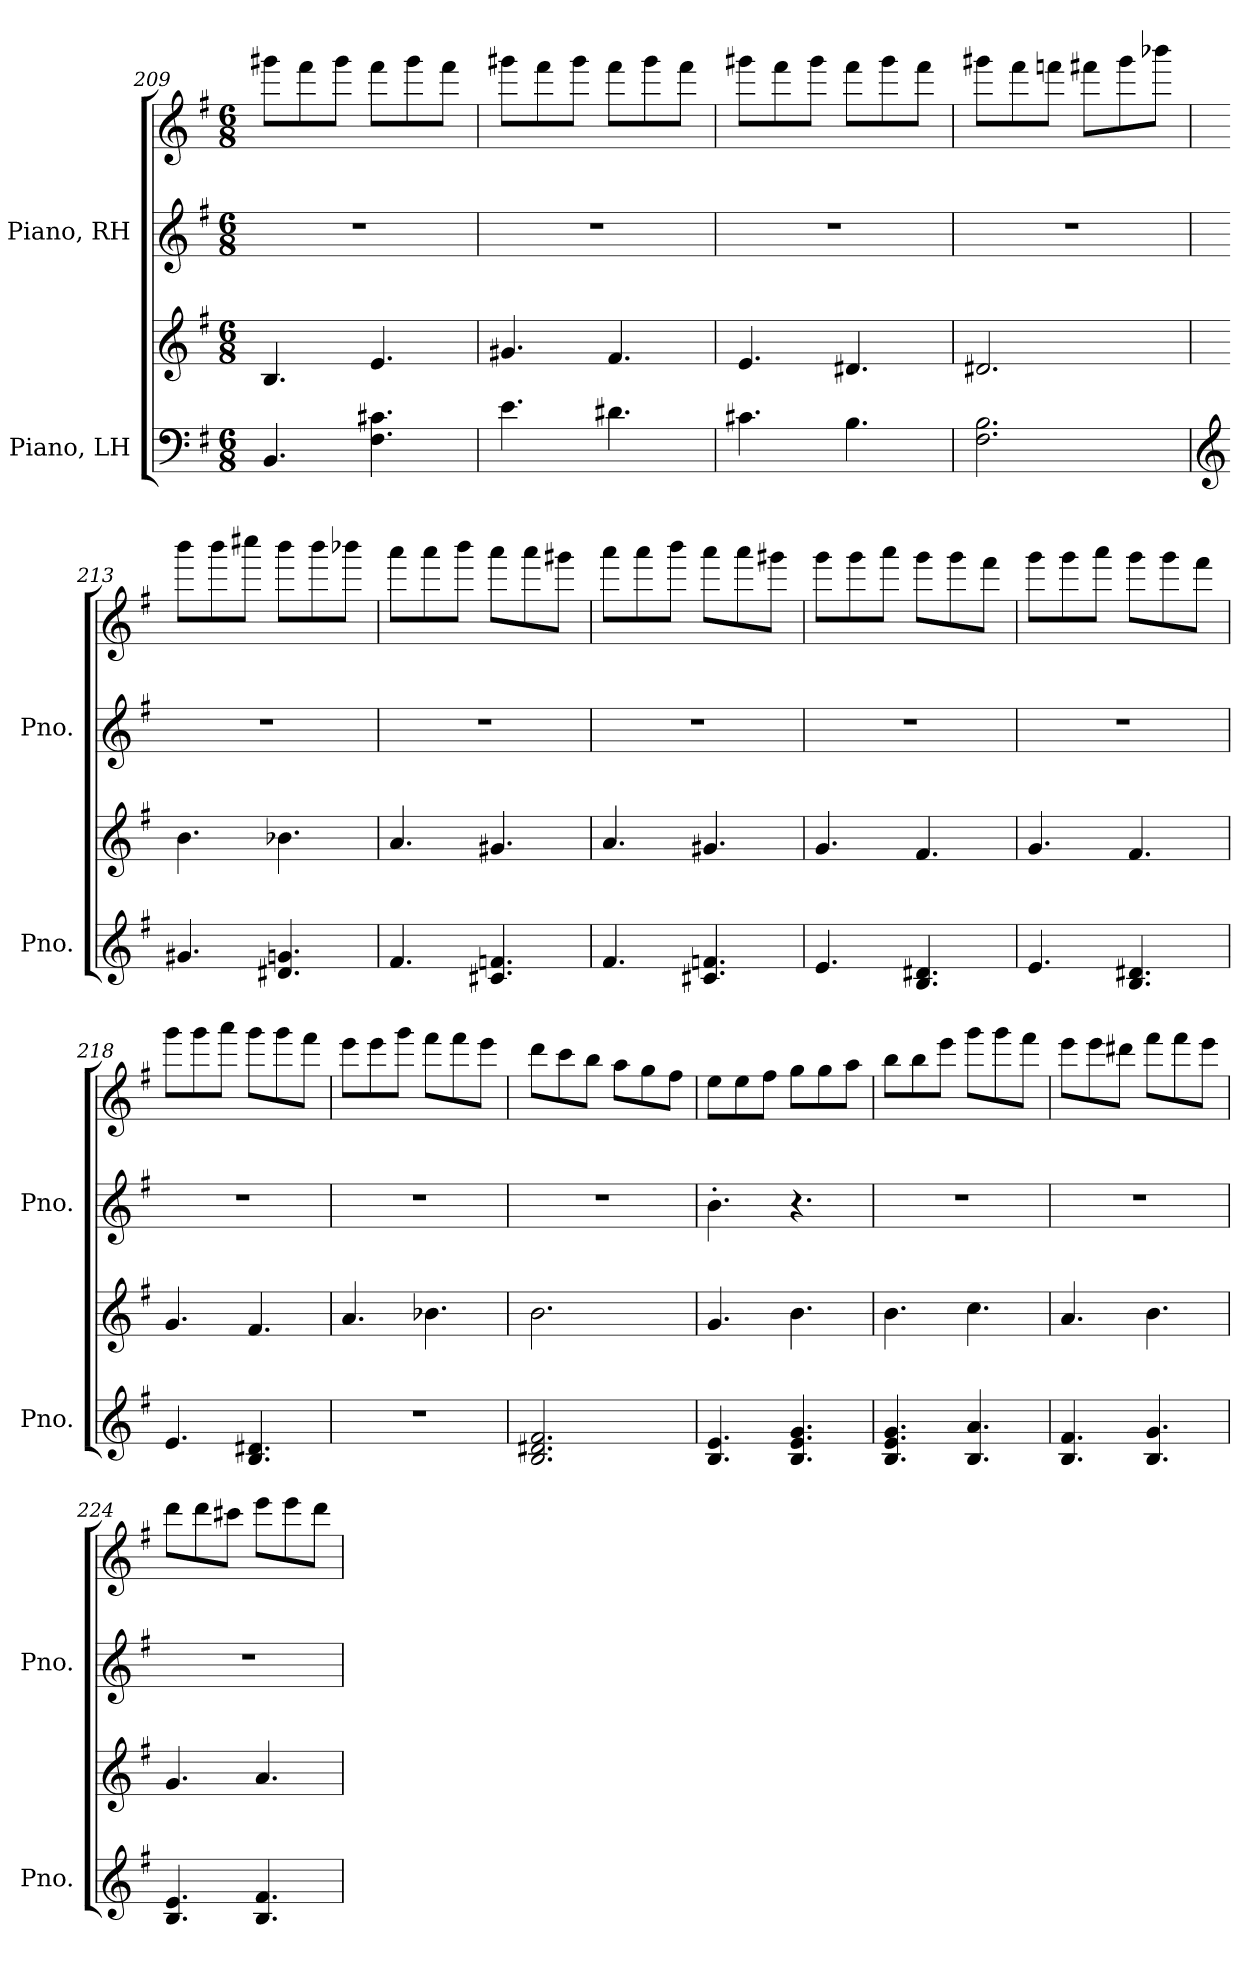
**kern	**kern	**kern	**kern
*part2	*part2	*part1	*part1
*staff4	*staff3	*staff2	*staff1
*I"Piano, LH	*	*I"Piano, RH	*
*I'Pno.	*	*I'Pno.	*
*clefF4	*clefG2	*clefG2	*clefG2
*k[f#]	*k[f#]	*k[f#]	*k[f#]
*M6/8	*M6/8	*M6/8	*M6/8
=209	=209	=209	=209
4.BB/	4.B/	2.r	8ggg#X\L
.	.	.	8fff#\
.	.	.	8ggg#\J
4.F#\ 4.c#X\	4.e/	.	8fff#\L
.	.	.	8ggg#\
.	.	.	8fff#\J
=210	=210	=210	=210
4.e\	4.g#X/	2.r	8ggg#X\L
.	.	.	8fff#\
.	.	.	8ggg#\J
4.d#X\	4.f#/	.	8fff#\L
.	.	.	8ggg#\
.	.	.	8fff#\J
!!LO:LB:g=z
=211	=211	=211	=211
4.c#X\	4.e/	2.r	8ggg#X\L
.	.	.	8fff#\
.	.	.	8ggg#\J
4.B\	4.d#X/	.	8fff#\L
.	.	.	8ggg#\
.	.	.	8fff#\J
=212	=212	=212	=212
2.F#\ 2.B\	2.d#X/	2.r	8ggg#X\L
.	.	.	8fff#\
.	.	.	8fffn\J
.	.	.	8fff#X\L
.	.	.	8ggg#\
.	.	.	8bbb-X\J
=213	=213	=213	=213
*clefG2	*	*	*
4.g#X/	4.b\	2.r	8bbb\L
.	.	.	8bbb\
.	.	.	8cccc#X\J
4.d#X/ 4.gn/	4.b-X\	.	8bbb\L
.	.	.	8bbb\
.	.	.	8bbb-X\J
=214	=214	=214	=214
4.f#/	4.a/	2.r	8aaa\L
.	.	.	8aaa\
.	.	.	8bbb\J
4.c#X/ 4.fn/	4.g#X/	.	8aaa\L
.	.	.	8aaa\
.	.	.	8ggg#X\J
!!LO:LB:g=z
=215	=215	=215	=215
4.f#/	4.a/	2.r	8aaa\L
.	.	.	8aaa\
.	.	.	8bbb\J
4.c#X/ 4.fn/	4.g#X/	.	8aaa\L
.	.	.	8aaa\
.	.	.	8ggg#X\J
=216	=216	=216	=216
4.e/	4.g/	2.r	8ggg\L
.	.	.	8ggg\
.	.	.	8aaa\J
4.B/ 4.d#X/	4.f#/	.	8ggg\L
.	.	.	8ggg\
.	.	.	8fff#\J
=217	=217	=217	=217
4.e/	4.g/	2.r	8ggg\L
.	.	.	8ggg\
.	.	.	8aaa\J
4.B/ 4.d#X/	4.f#/	.	8ggg\L
.	.	.	8ggg\
.	.	.	8fff#\J
=218	=218	=218	=218
4.e/	4.g/	2.r	8ggg\L
.	.	.	8ggg\
.	.	.	8aaa\J
4.B/ 4.d#X/	4.f#/	.	8ggg\L
.	.	.	8ggg\
.	.	.	8fff#\J
!!LO:PB:g=z
=219	=219	=219	=219
2.r	4.a/	2.r	8eee\L
.	.	.	8eee\
.	.	.	8ggg\J
.	4.b-X\	.	8fff#\L
.	.	.	8fff#\
.	.	.	8eee\J
=220	=220	=220	=220
2.B/ 2.d#X/ 2.f#/	2.b\	2.r	8ddd\L
.	.	.	8ccc\
.	.	.	8bb\J
.	.	.	8aa\L
.	.	.	8gg\
.	.	.	8ff#\J
=221	=221	=221	=221
4.B/ 4.e/	4.g/	4.b'\	8ee\L
.	.	.	8ee\
.	.	.	8ff#\J
4.B/ 4.e/ 4.g/	4.b\	4.r	8gg\L
.	.	.	8gg\
.	.	.	8aa\J
=222	=222	=222	=222
4.B/ 4.e/ 4.g/	4.b\	2.r	8bb\L
.	.	.	8bb\
.	.	.	8eee\J
4.B/ 4.a/	4.cc\	.	8ggg\L
.	.	.	8ggg\
.	.	.	8fff#\J
=223	=223	=223	=223
4.B/ 4.f#/	4.a/	2.r	8eee\L
.	.	.	8eee\
.	.	.	8ddd#X\J
4.B/ 4.g/	4.b\	.	8fff#\L
.	.	.	8fff#\
.	.	.	8eee\J
!!LO:LB:g=z
=224	=224	=224	=224
4.B/ 4.e/	4.g/	2.r	8ddd\L
.	.	.	8ddd\
.	.	.	8ccc#X\J
4.B/ 4.f#/	4.a/	.	8eee\L
.	.	.	8eee\
.	.	.	8ddd\J
=	=	=	=
*-	*-	*-	*-
